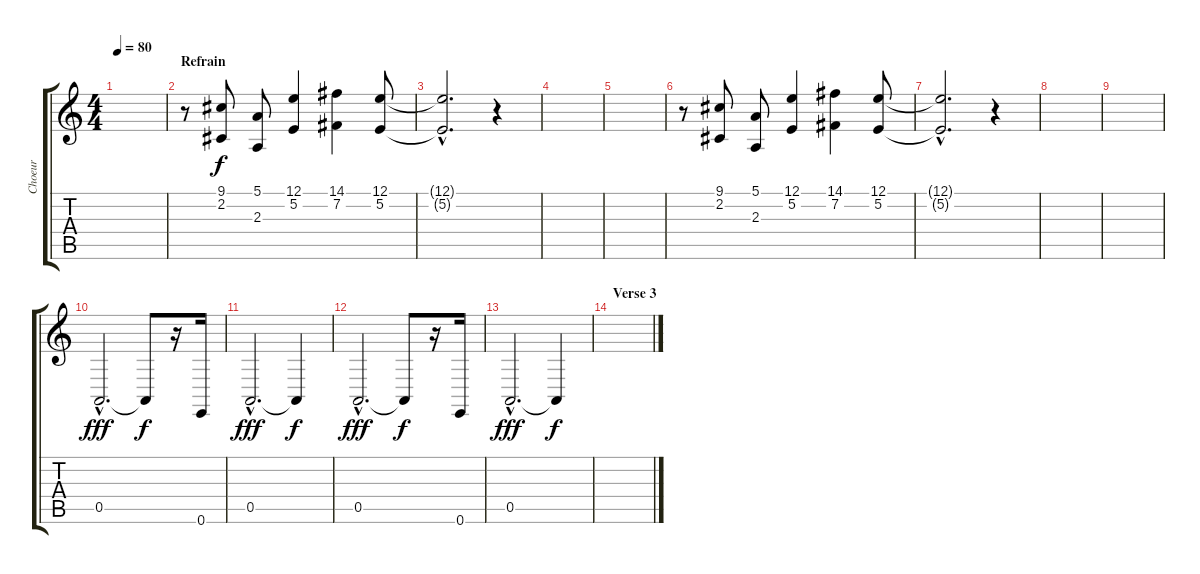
\track ("Choeur" "Choeur") {instrument choiraahs}
\staff {score tabs}
\tuning (E4 B3 G3 D3 A2 E2) {hide}
\ts (4 4)
\tempo 80
\clef g2
\ks c
|
\section ("" "Refrain")
r.8 (9.1 2.2).8 (5.1 2.3).8 (12.1 5.2).4 (14.1 7.2).4 (12.1 5.2).8 |
(12.1{hac t} 5.2{hac t}).2{d} r.4 |
|
|
r.8 (9.1 2.2).8 (5.1 2.3).8 (12.1 5.2).4 (14.1 7.2).4 (12.1 5.2).8 |
(12.1{hac t} 5.2{hac t}).2{d} r.4 |
|
|
0.5{hac}.2{d dy fff} 0.5{t}.8{dy f} r.16 0.6.16 |
0.5{hac}.2{d dy fff} 0.5{t}.4{dy f} |
0.5{hac}.2{d dy fff} 0.5{t}.8{dy f} r.16 0.6.16 |
0.5{hac}.2{d dy fff} 0.5{t}.4{dy f} |
\section ("" "Verse 3")
